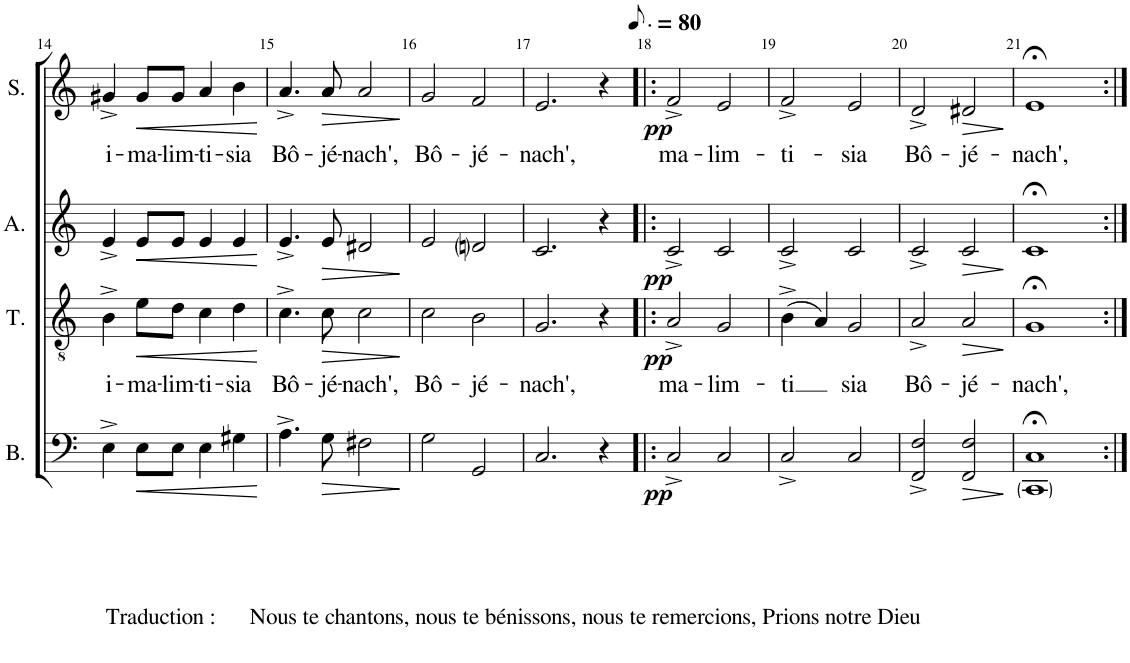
**kern	**dynam	**kern	**text	**dynam	**kern	**dynam	**kern	**text	**dynam
*part4	*part4	*part3	*part3	*part3	*part2	*part2	*part1	*part1	*part1
*staff4	*staff4	*staff3	*staff3	*staff3	*staff2	*staff2	*staff1	*staff1	*staff1
*I"Bass	*	*I"Tenor	*	*	*I"Alto	*	*I"Soprano	*	*
*I'B.	*	*I'T.	*	*	*I'A.	*	*I'S.	*	*
!!LO:PB:g=z
*clefF4	*	*clefGv2	*	*	*clefG2	*	*clefG2	*	*
*Trd7c12	*	*	*	*	*	*	*	*	*
*k[]	*	*k[]	*	*	*k[]	*	*k[]	*	*
*M4/4	*	*M4/4	*	*	*M4/4	*	*M4/4	*	*
*met(c)	*	*met(c)	*	*	*met(c)	*	*met(c)	*	*
=14	=14	=14	=14	=14	=14	=14	=14	=14	=14
!LO:TX:b:t=Traduction &colon;      Nous te chantons, nous te bénissons, nous te remercions, Prions notre Dieu	!	!	!	!	!	!	!	!	!
!	!	!	!LO:LY:b	!	!	!	!	!LO:LY:b	!
4E^\	.	4B^\	i-	.	4e^/	.	4g#X^/	i-	.
!	!LO:HP:b	!	!LO:LY:b	!LO:HP:b	!	!LO:HP:b	!	!LO:LY:b	!LO:HP:b
8E\L	<	8e\L	-ma-	<	8e/L	<	8g#/L	-ma-	<
!	!	!	!LO:LY:b	!	!	!	!	!LO:LY:b	!
8E\J	.	8d\J	-lim-	.	8e/J	.	8g#/J	-lim-	.
!	!	!	!LO:LY:b	!	!	!	!	!LO:LY:b	!
4E\	.	4c\	-ti-	.	4e/	.	4a/	-ti-	.
!	!	!	!LO:LY:b	!	!	!	!	!LO:LY:b	!
4G#X\	.	4d\	-sia	.	4e/	.	4b\	-sia	.
.	[	.	.	[	.	[	.	.	[
=15	=15	=15	=15	=15	=15	=15	=15	=15	=15
!	!	!	!LO:LY:b	!	!	!	!	!LO:LY:b	!
4.A^\	.	4.c^\	Bô-	.	4.e^/	.	4.a^/	Bô-	.
!	!LO:HP:b	!	!LO:LY:b	!LO:HP:b	!	!LO:HP:b	!	!LO:LY:b	!LO:HP:b
8G\	>	8c\	-jé-	>	8e/	>	8a/	-jé-	>
!	!	!	!LO:LY:b	!	!	!	!	!LO:LY:b	!
2F#X\	.	2c\	-nach',	.	2d#X/	.	2a/	-nach',	.
.	]	.	.	]	.	]	.	.	]
=16	=16	=16	=16	=16	=16	=16	=16	=16	=16
!	!	!	!LO:LY:b	!	!	!	!	!LO:LY:b	!
2G\	.	2c\	Bô-	.	2e/	.	2g/	Bô-	.
!	!	!	!LO:LY:b	!	!	!	!	!LO:LY:b	!
2GG/	.	2B\	-jé-	.	2dni/	.	2f/	-jé-	.
=17	=17	=17	=17	=17	=17	=17	=17	=17	=17
!	!	!	!LO:LY:b	!	!	!	!	!LO:LY:b	!
2.C/	.	2.G/	-nach',	.	2.c/	.	2.e/	-nach',	.
4r	.	4r	.	.	4r	.	4r	.	.
=18!|:	=18!|:	=18!|:	=18!|:	=18!|:	=18!|:	=18!|:	=18!|:	=18!|:	=18!|:
*	*	*	*	*	*	*	*MM60	*	*
!	!LO:DY:b	!	!LO:LY:b	!LO:DY:b	!	!LO:DY:b	!	!LO:LY:b	!LO:DY:b
2C^/	pp	2A^/	-ma-	pp	2c^/	pp	2f^/	-ma-	pp
!	!	!	!LO:LY:b	!	!	!	!	!LO:LY:b	!
2C/	.	2G/	-lim-	.	2c/	.	2e/	-lim-	.
=19	=19	=19	=19	=19	=19	=19	=19	=19	=19
!	!	!	!LO:LY:b	!	!	!	!	!LO:LY:b	!
2C^/	.	(4B^\	-ti	.	2c^/	.	2f^/	-ti-	.
.	.	4A/)	.	.	.	.	.	.	.
!	!	!	!LO:LY:b	!	!	!	!	!LO:LY:b	!
2C/	.	2G/	sia	.	2c/	.	2e/	-sia	.
=20	=20	=20	=20	=20	=20	=20	=20	=20	=20
!	!	!	!LO:LY:b	!	!	!	!	!LO:LY:b	!
2FF/^ 2F/^	.	2A^/	Bô-	.	2c^/	.	2d^/	Bô-	.
!	!LO:HP:b	!	!LO:LY:b	!LO:HP:b	!	!LO:HP:b	!	!LO:LY:b	!LO:HP:b
2FF/ 2F/	>	2A/	-jé-	>	2c/	>	2d#X/	-jé-	>
.	]	.	.	]	.	]	.	.	]
=21	=21	=21	=21	=21	=21	=21	=21	=21	=21
!	!	!	!LO:LY:b	!	!	!	!	!LO:LY:b	!
1CC;< 1C;<	.	1G;<	-nach',	.	1c;<	.	1e;<	-nach',	.
=:|!	=:|!	=:|!	=:|!	=:|!	=:|!	=:|!	=:|!	=:|!	=:|!
*-	*-	*-	*-	*-	*-	*-	*-	*-	*-
